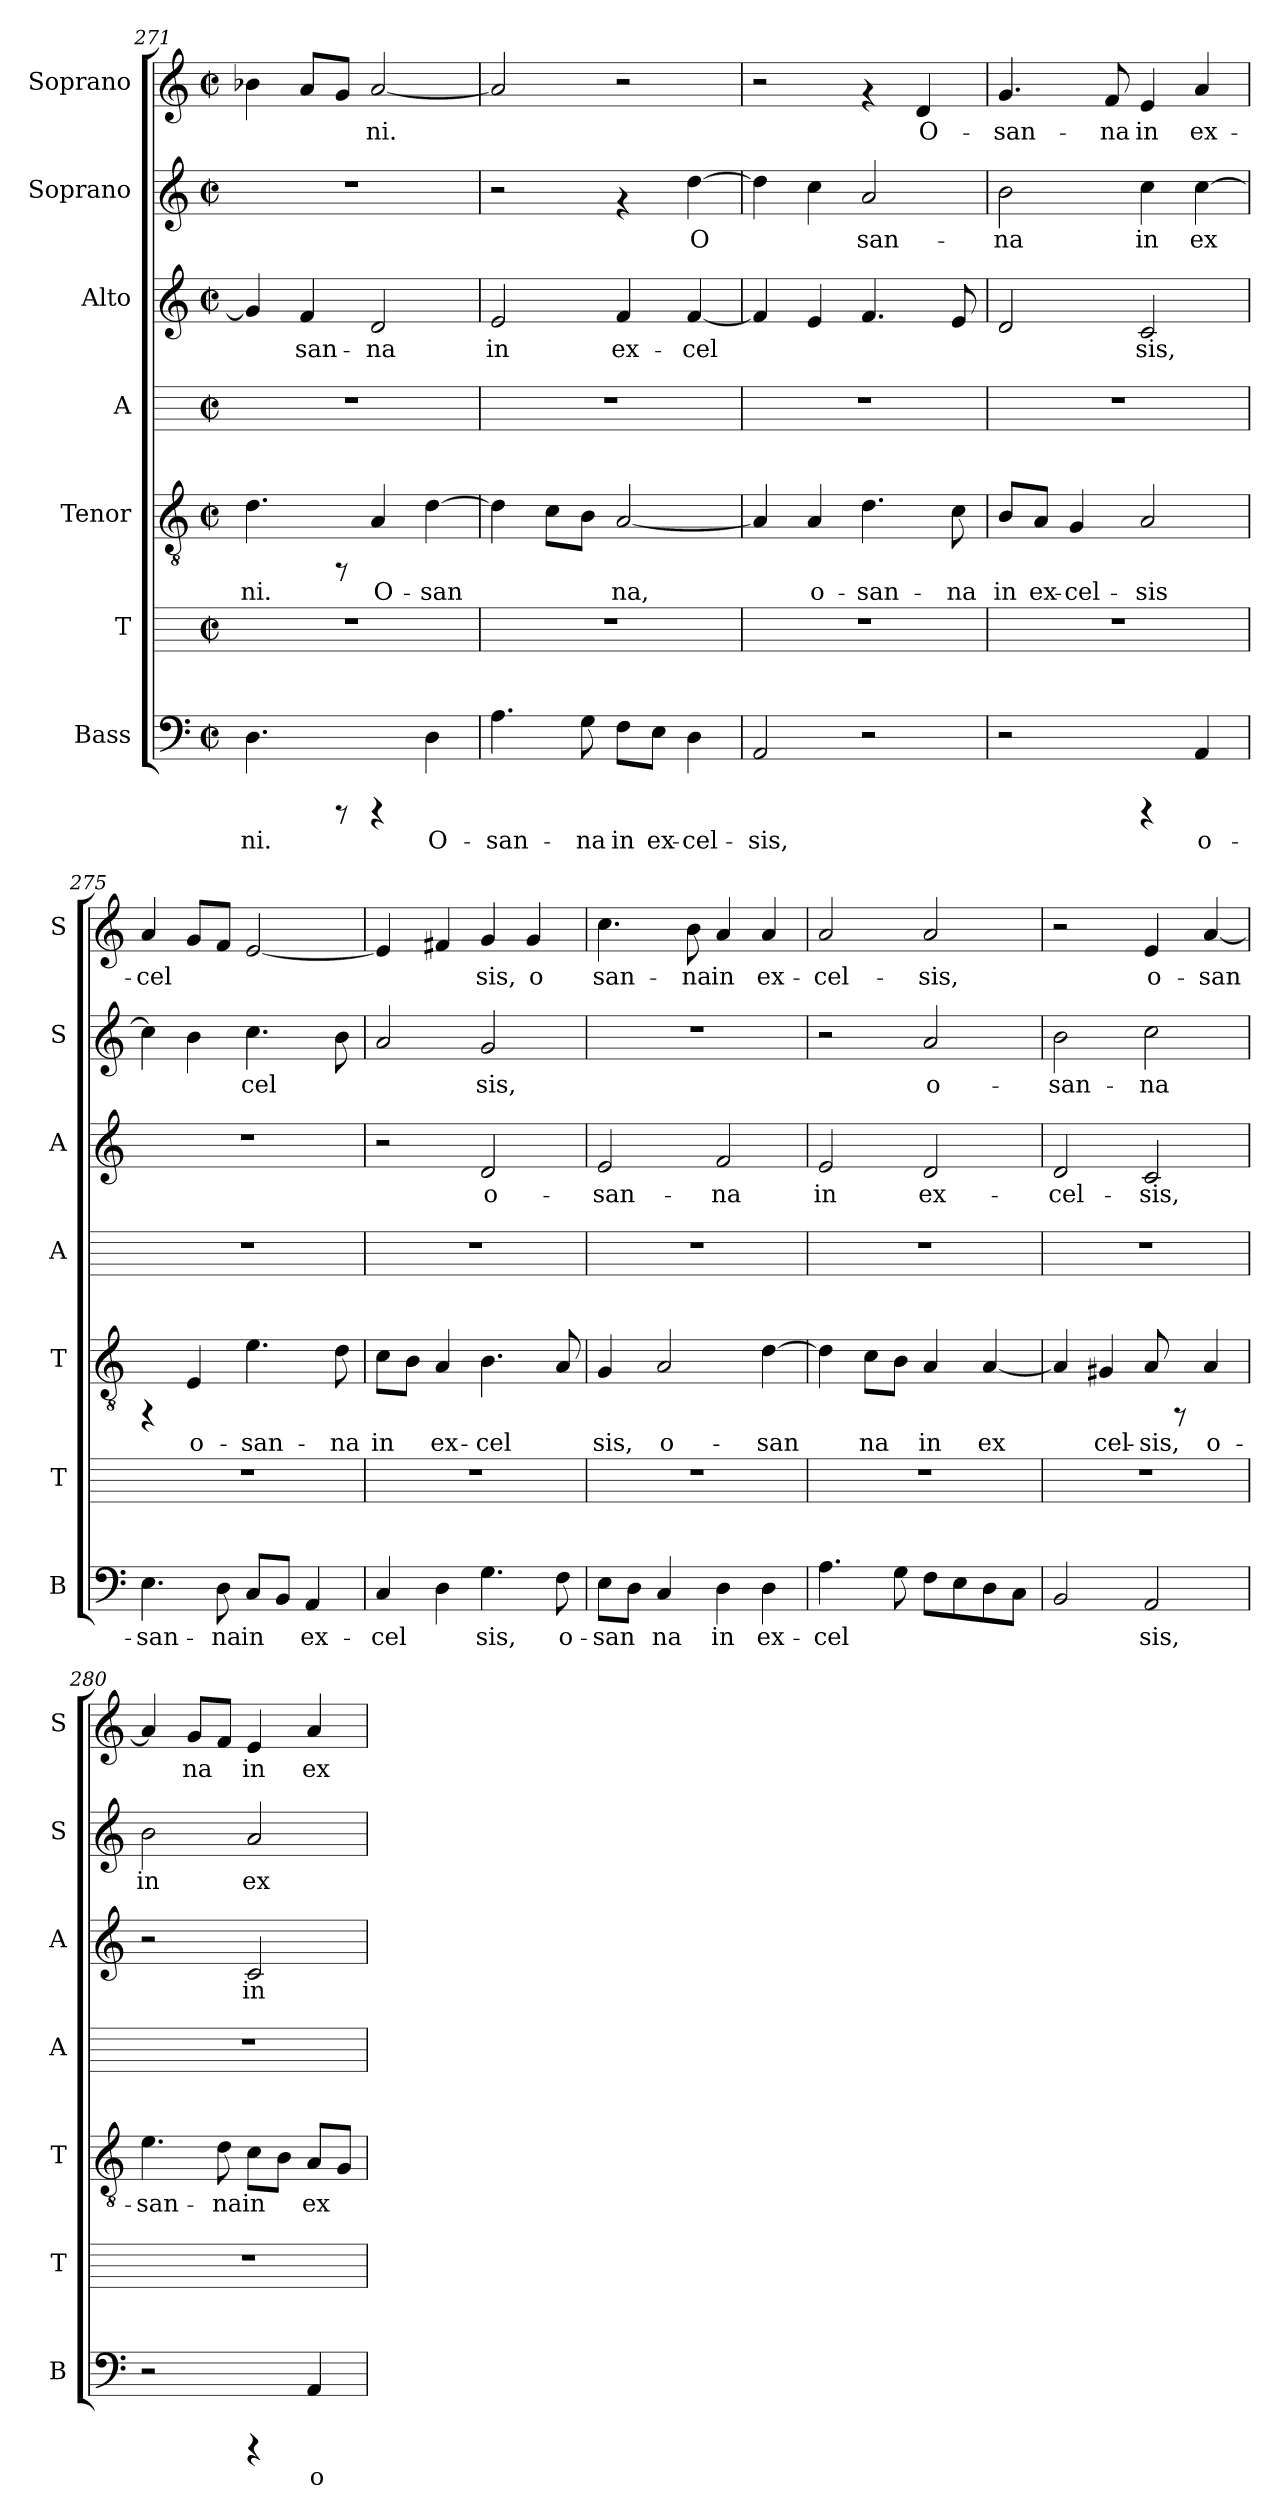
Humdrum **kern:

**kern	**text	**kern	**kern	**text	**kern	**kern	**text	**kern	**text	**kern	**text
*part7	*part7	*part6	*part5	*part5	*part4	*part3	*part3	*part2	*part2	*part1	*part1
*staff7	*staff7	*staff6	*staff5	*staff5	*staff4	*staff3	*staff3	*staff2	*staff2	*staff1	*staff1
*I"Bass	*	*I"T	*I"Tenor	*	*I"A	*I"Alto	*	*I"Soprano	*	*I"Soprano	*
*I'B	*	*I'T	*I'T	*	*I'A	*I'A	*	*I'S	*	*I'S	*
*clefF4	*	*	*clefGv2	*	*	*clefG2	*	*clefG2	*	*clefG2	*
*k[]	*	*k[]	*k[]	*	*k[]	*k[]	*	*k[]	*	*k[]	*
*C:	*	*C:	*C:	*	*C:	*C:	*	*C:	*	*C:	*
*M2/2	*	*M2/2	*M2/2	*	*M2/2	*M2/2	*	*M2/2	*	*M2/2	*
*met(c|)	*	*met(c|)	*met(c|)	*	*met(c|)	*met(c|)	*	*met(c|)	*	*met(c|)	*
=271	=271	=271	=271	=271	=271	=271	=271	=271	=271	=271	=271
!	!LO:LY:b:cj	!	!	!LO:LY:b:cj	!	!	!LO:LY:b:cj	!	!	!	!LO:LY:b:cj
4.D\	-ni.	1r	4.d\	-ni.	1r	4g/]	--	1r	.	4b-X\	--
!	!	!	!	!	!	!	!LO:LY:b:cj	!	!	!	!LO:LY:b:cj
.	.	.	.	.	.	4f/	-san-	.	.	8a/L	--
!	!	!	!	!	!	!	!	!	!	!	!LO:LY:b:cj
8rCCC	.	.	8rFF	.	.	.	.	.	.	8g/J	--
!	!	!	!	!LO:LY:b:cj	!	!	!LO:LY:b:cj	!	!	!	!LO:LY:b:cj
4rCCC	.	.	4A/	O-	.	2d/	-na	.	.	[<2a/	-ni.
!	!LO:LY:b:cj	!	!	!LO:LY:b:cj	!	!	!	!	!	!	!
4D\	O-	.	[>4d\	-san-	.	.	.	.	.	.	.
=272	=272	=272	=272	=272	=272	=272	=272	=272	=272	=272	=272
!	!LO:LY:b:cj	!	!	!LO:LY:b:cj	!	!	!LO:LY:b:cj	!	!	!	!LO:LY:b:cj
4.A\	-san-	1r	4d\]	--	1r	2e/	in	2r	.	2a/]	.
!	!	!	!	!LO:LY:b:cj	!	!	!	!	!	!	!
.	.	.	8c\L	--	.	.	.	.	.	.	.
!	!LO:LY:b:cj	!	!	!LO:LY:b:cj	!	!	!	!	!	!	!
8G\	-na	.	8B\J	--	.	.	.	.	.	.	.
!	!LO:LY:b:cj	!	!	!LO:LY:b:cj	!	!	!LO:LY:b:cj	!	!	!	!
8F\L	in	.	[<2A/	-na,	.	4f/	ex-	4rf	.	2r	.
!	!LO:LY:b:cj	!	!	!	!	!	!	!	!	!	!
8E\J	ex-	.	.	.	.	.	.	.	.	.	.
!	!LO:LY:b:cj	!	!	!	!	!	!LO:LY:b:cj	!	!LO:LY:b:cj	!	!
4D\	-cel-	.	.	.	.	[<4f/	-cel-	[>4dd\	O-	.	.
=273	=273	=273	=273	=273	=273	=273	=273	=273	=273	=273	=273
!	!LO:LY:b:cj	!	!	!LO:LY:b:cj	!	!	!LO:LY:b:cj	!	!LO:LY:b:cj	!	!
2AA/	-sis,	1r	4A/]	.	1r	4f/]	--	4dd\]	--	2r	.
!	!	!	!	!LO:LY:b:cj	!	!	!LO:LY:b:cj	!	!LO:LY:b:cj	!	!
.	.	.	4A/	o-	.	4e/	--	4cc\	--	.	.
!	!	!	!	!LO:LY:b:cj	!	!	!LO:LY:b:cj	!	!LO:LY:b:cj	!	!
2r	.	.	4.d\	-san-	.	4.f/	--	2a/	-san-	4rf	.
!	!	!	!	!	!	!	!	!	!	!	!LO:LY:b:cj
.	.	.	.	.	.	.	.	.	.	4d/	O-
!	!	!	!	!LO:LY:b:cj	!	!	!LO:LY:b:cj	!	!	!	!
.	.	.	8c\	-na	.	8e/	--	.	.	.	.
!!LO:LB:g=z
=274	=274	=274	=274	=274	=274	=274	=274	=274	=274	=274	=274
!	!	!	!	!LO:LY:b:cj	!	!	!LO:LY:b:cj	!	!LO:LY:b:cj	!	!LO:LY:b:cj
2r	.	1r	8B/L	in	1r	2d/	--	2b\	-na	4.g/	-san-
!	!	!	!	!LO:LY:b:cj	!	!	!	!	!	!	!
.	.	.	8A/J	ex-	.	.	.	.	.	.	.
!	!	!	!	!LO:LY:b:cj	!	!	!	!	!	!	!
.	.	.	4G/	-cel-	.	.	.	.	.	.	.
!	!	!	!	!	!	!	!	!	!	!	!LO:LY:b:cj
.	.	.	.	.	.	.	.	.	.	8f/	-na
!	!	!	!	!LO:LY:b:cj	!	!	!LO:LY:b:cj	!	!LO:LY:b:cj	!	!LO:LY:b:cj
4rCCC	.	.	2A/	-sis	.	2c/	-sis,	4cc\	in	4e/	in
!	!LO:LY:b:cj	!	!	!	!	!	!	!	!LO:LY:b:cj	!	!LO:LY:b:cj
4AA/	o-	.	.	.	.	.	.	[>4cc\	ex-	4a/	ex-
=275	=275	=275	=275	=275	=275	=275	=275	=275	=275	=275	=275
!	!LO:LY:b:cj	!	!	!	!	!	!	!	!LO:LY:b:cj	!	!LO:LY:b:cj
4.E\	-san-	1r	4rFF	.	1r	1r	.	4cc\]	--	4a/	-cel-
!	!	!	!	!LO:LY:b:cj	!	!	!	!	!LO:LY:b:cj	!	!LO:LY:b:cj
.	.	.	4E/	o-	.	.	.	4b\	--	8g/L	--
!	!LO:LY:b:cj	!	!	!	!	!	!	!	!	!	!LO:LY:b:cj
8D\	-na	.	.	.	.	.	.	.	.	8f/J	--
!	!LO:LY:b:cj	!	!	!LO:LY:b:cj	!	!	!	!	!LO:LY:b:cj	!	!LO:LY:b:cj
8C/L	in	.	4.e\	-san-	.	.	.	4.cc\	-cel-	[<2e/	--
!	!LO:LY:b:cj	!	!	!	!	!	!	!	!	!	!
8BB/J	.	.	.	.	.	.	.	.	.	.	.
!	!LO:LY:b:cj	!	!	!	!	!	!	!	!	!	!
4AA/	ex-	.	.	.	.	.	.	.	.	.	.
!	!	!	!	!LO:LY:b:cj	!	!	!	!	!LO:LY:b:cj	!	!
.	.	.	8d\	-na	.	.	.	8b\	--	.	.
=276	=276	=276	=276	=276	=276	=276	=276	=276	=276	=276	=276
!	!LO:LY:b:cj	!	!	!LO:LY:b:cj	!	!	!	!	!LO:LY:b:cj	!	!LO:LY:b:cj
4C/	-cel-	1r	8c\L	in	1r	2r	.	2a/	--	4e/]	--
!	!	!	!	!LO:LY:b:cj	!	!	!	!	!	!	!
.	.	.	8B\J	.	.	.	.	.	.	.	.
!	!LO:LY:b:cj	!	!	!LO:LY:b:cj	!	!	!	!	!	!	!LO:LY:b:cj
4D\	--	.	4A/	ex-	.	.	.	.	.	4f#X/	--
!	!LO:LY:b:cj	!	!	!LO:LY:b:cj	!	!	!LO:LY:b:cj	!	!LO:LY:b:cj	!	!LO:LY:b:cj
4.G\	-sis,	.	4.B\	-cel-	.	2d/	o-	2g/	-sis,	4g/	-sis,
!	!	!	!	!	!	!	!	!	!	!	!LO:LY:b:cj
.	.	.	.	.	.	.	.	.	.	4g/	o
!	!LO:LY:b:cj	!	!	!LO:LY:b:cj	!	!	!	!	!	!	!
8F\	o-	.	8A/	--	.	.	.	.	.	.	.
=277	=277	=277	=277	=277	=277	=277	=277	=277	=277	=277	=277
!	!LO:LY:b:cj	!	!	!LO:LY:b:cj	!	!	!LO:LY:b:cj	!	!	!	!LO:LY:b:cj
8E\L	-san-	1r	4G/	-sis,	1r	2e/	-san-	1r	.	4.cc\	san-
!	!LO:LY:b:cj	!	!	!	!	!	!	!	!	!	!
8D\J	--	.	.	.	.	.	.	.	.	.	.
!	!LO:LY:b:cj	!	!	!LO:LY:b:cj	!	!	!	!	!	!	!
4C/	-na	.	2A/	o-	.	.	.	.	.	.	.
!	!	!	!	!	!	!	!	!	!	!	!LO:LY:b:cj
.	.	.	.	.	.	.	.	.	.	8b\	-na
!	!LO:LY:b:cj	!	!	!	!	!	!LO:LY:b:cj	!	!	!	!LO:LY:b:cj
4D\	in	.	.	.	.	2f/	-na	.	.	4a/	in
!	!LO:LY:b:cj	!	!	!LO:LY:b:cj	!	!	!	!	!	!	!LO:LY:b:cj
4D\	ex-	.	[>4d\	-san-	.	.	.	.	.	4a/	ex-
=278	=278	=278	=278	=278	=278	=278	=278	=278	=278	=278	=278
!	!LO:LY:b:cj	!	!	!LO:LY:b:cj	!	!	!LO:LY:b:cj	!	!	!	!LO:LY:b:cj
4.A\	-cel-	1r	4d\]	--	1r	2e/	in	2r	.	2a/	-cel-
!	!	!	!	!LO:LY:b:cj	!	!	!	!	!	!	!
.	.	.	8c\L	-na	.	.	.	.	.	.	.
!	!LO:LY:b:cj	!	!	!LO:LY:b:cj	!	!	!	!	!	!	!
8G\	--	.	8B\J	.	.	.	.	.	.	.	.
!	!LO:LY:b:cj	!	!	!LO:LY:b:cj	!	!	!LO:LY:b:cj	!	!LO:LY:b:cj	!	!LO:LY:b:cj
8F\L	--	.	4A/	in	.	2d/	ex-	2a/	o-	2a/	-sis,
!	!LO:LY:b:cj	!	!	!	!	!	!	!	!	!	!
8E\	--	.	.	.	.	.	.	.	.	.	.
!	!LO:LY:b:cj	!	!	!LO:LY:b:cj	!	!	!	!	!	!	!
8D\	--	.	[<4A/	ex-	.	.	.	.	.	.	.
!	!LO:LY:b:cj	!	!	!	!	!	!	!	!	!	!
8C\J	--	.	.	.	.	.	.	.	.	.	.
=279	=279	=279	=279	=279	=279	=279	=279	=279	=279	=279	=279
!	!LO:LY:b:cj	!	!	!LO:LY:b:cj	!	!	!LO:LY:b:cj	!	!LO:LY:b:cj	!	!
2BB/	--	1r	4A/]	--	1r	2d/	-cel-	2b\	-san-	2r	.
!	!	!	!	!LO:LY:b:cj	!	!	!	!	!	!	!
.	.	.	4G#X/	-cel-	.	.	.	.	.	.	.
!	!LO:LY:b:cj	!	!	!LO:LY:b:cj	!	!	!LO:LY:b:cj	!	!LO:LY:b:cj	!	!LO:LY:b:cj
2AA/	-sis,	.	8A/	-sis,	.	2c/	-sis,	2cc\	-na	4e/	o-
.	.	.	8rFF	.	.	.	.	.	.	.	.
!	!	!	!	!LO:LY:b:cj	!	!	!	!	!	!	!LO:LY:b:cj
.	.	.	4A/	o-	.	.	.	.	.	[>4a/	-san-
!!LO:PB:g=z
=280	=280	=280	=280	=280	=280	=280	=280	=280	=280	=280	=280
!	!	!	!	!LO:LY:b:cj	!	!	!	!	!LO:LY:b:cj	!	!LO:LY:b:cj
2r	.	1r	4.e\	-san-	1r	2r	.	2b\	in	4a/]	--
!	!	!	!	!	!	!	!	!	!	!	!LO:LY:b:cj
.	.	.	.	.	.	.	.	.	.	8g/L	-na
!	!	!	!	!LO:LY:b:cj	!	!	!	!	!	!	!LO:LY:b:cj
.	.	.	8d\	-na	.	.	.	.	.	8f/J	.
!	!	!	!	!LO:LY:b:cj	!	!	!LO:LY:b:cj	!	!LO:LY:b:cj	!	!LO:LY:b:cj
4rCCC	.	.	8c\L	in	.	2c/	in	2a/	ex-	4e/	in
!	!	!	!	!LO:LY:b:cj	!	!	!	!	!	!	!
.	.	.	8B\J	.	.	.	.	.	.	.	.
!	!LO:LY:b:cj	!	!	!LO:LY:b:cj	!	!	!	!	!	!	!LO:LY:b:cj
4AA/	o-	.	8A/L	ex-	.	.	.	.	.	4a/	ex-
!	!	!	!	!LO:LY:b:cj	!	!	!	!	!	!	!
.	.	.	8G/J	--	.	.	.	.	.	.	.
=	=	=	=	=	=	=	=	=	=	=	=
*-	*-	*-	*-	*-	*-	*-	*-	*-	*-	*-	*-
